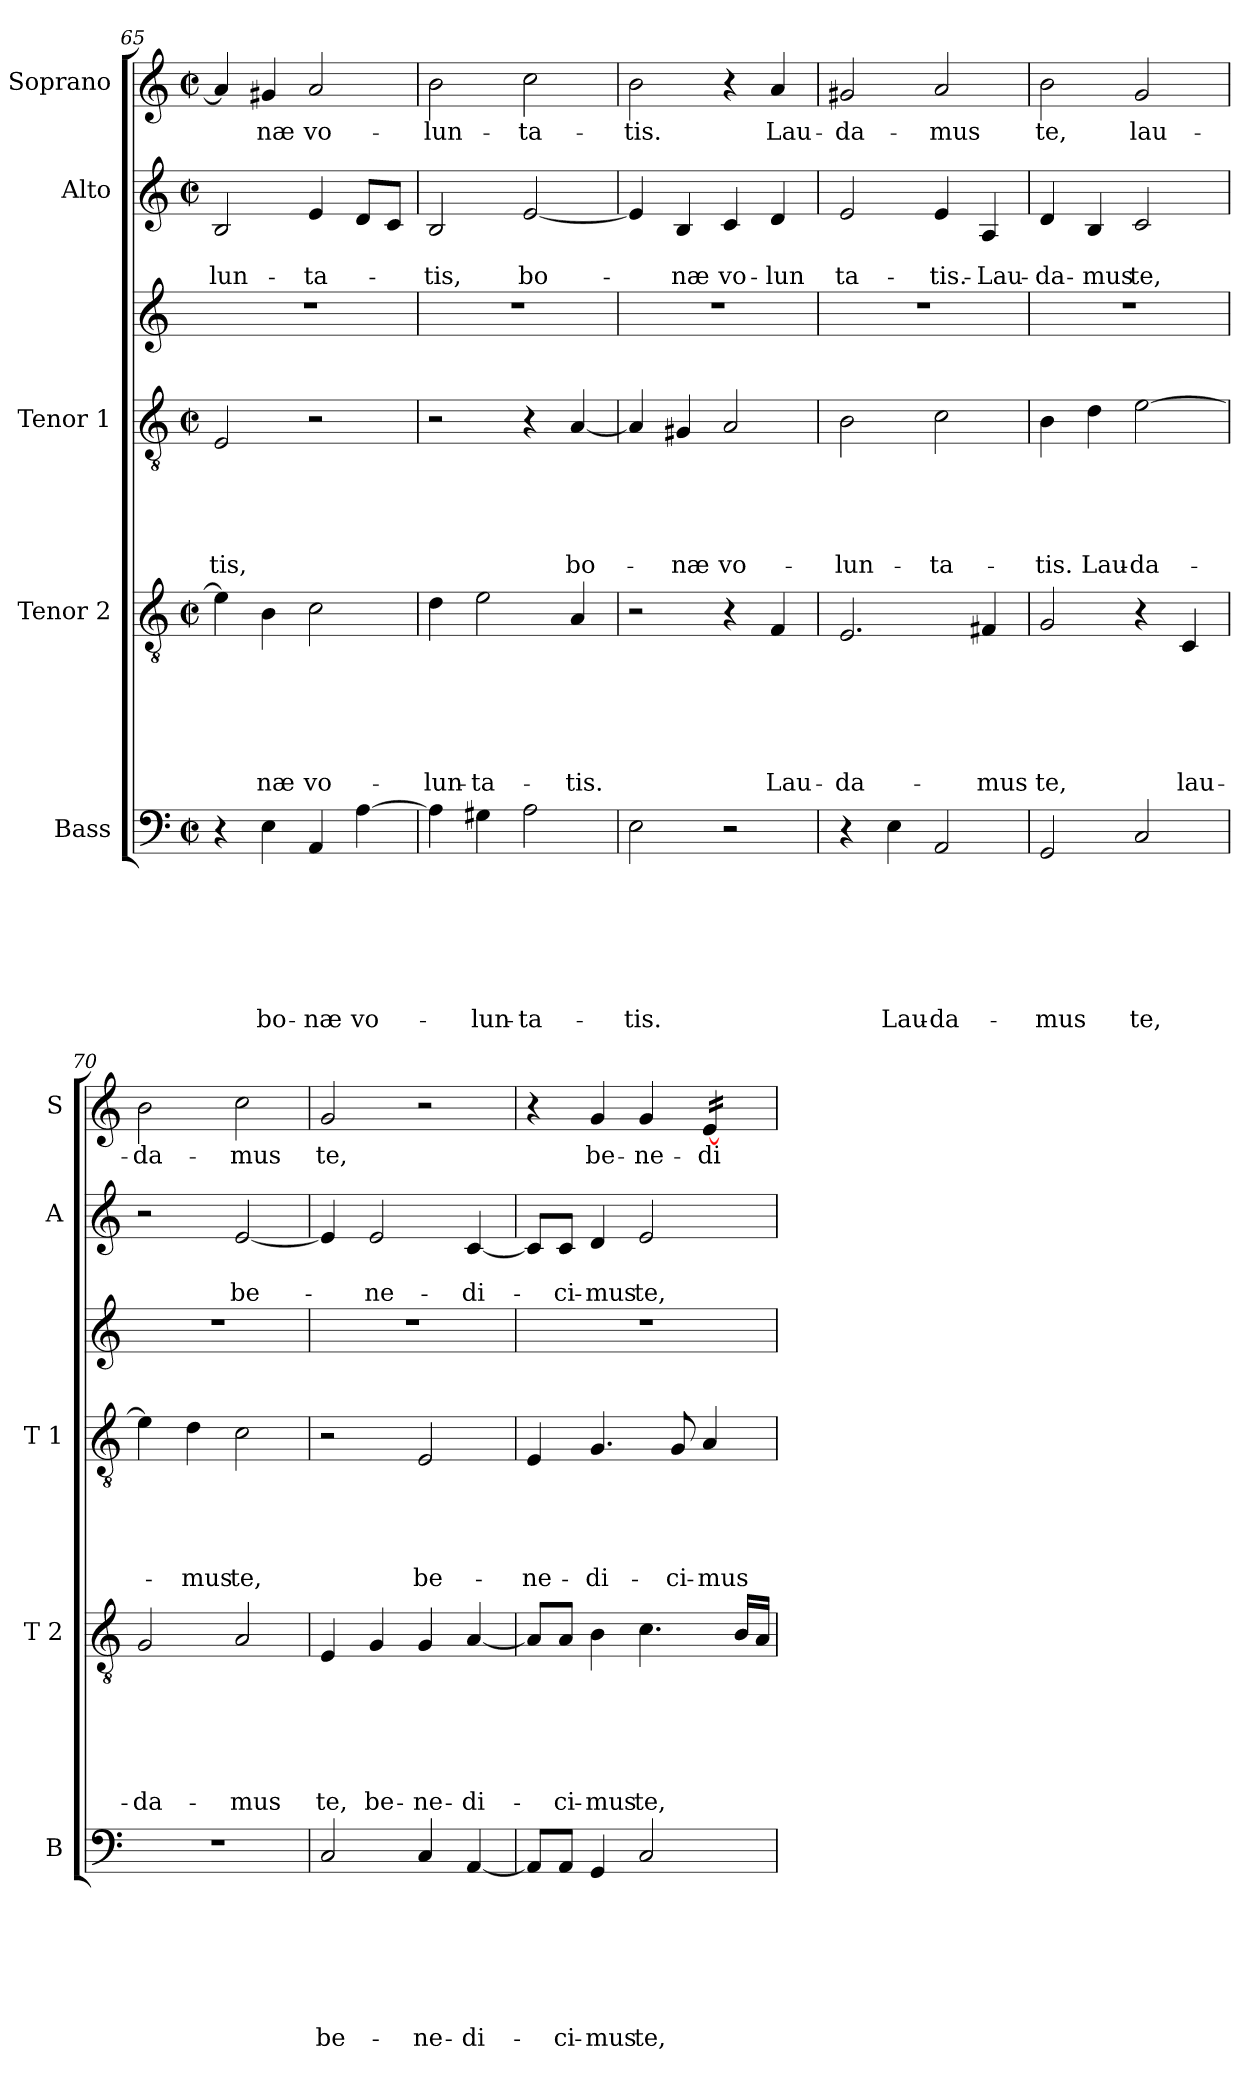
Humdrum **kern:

**kern	**text	**text	**text	**text	**text	**text	**text	**kern	**text	**text	**text	**text	**text	**text	**kern	**text	**text	**text	**text	**text	**kern	**kern	**text	**text	**kern	**text
*part6	*part6	*part6	*part6	*part6	*part6	*part6	*part6	*part5	*part5	*part5	*part5	*part5	*part5	*part5	*part4	*part4	*part4	*part4	*part4	*part4	*part3	*part2	*part2	*part2	*part1	*part1
*staff6	*staff6	*staff6	*staff6	*staff6	*staff6	*staff6	*staff6	*staff5	*staff5	*staff5	*staff5	*staff5	*staff5	*staff5	*staff4	*staff4	*staff4	*staff4	*staff4	*staff4	*staff3	*staff2	*staff2	*staff2	*staff1	*staff1
*I"Bass	*	*	*	*	*	*	*	*I"Tenor 2	*	*	*	*	*	*	*I"Tenor 1	*	*	*	*	*	*	*I"Alto	*	*	*I"Soprano	*
*I'B	*	*	*	*	*	*	*	*I'T 2	*	*	*	*	*	*	*I'T 1	*	*	*	*	*	*	*I'A	*	*	*I'S	*
*clefF4	*	*	*	*	*	*	*	*clefGv2	*	*	*	*	*	*	*clefGv2	*	*	*	*	*	*clefG2	*clefG2	*	*	*clefG2	*
*k[]	*	*	*	*	*	*	*	*k[]	*	*	*	*	*	*	*k[]	*	*	*	*	*	*k[]	*k[]	*	*	*k[]	*
*C:	*	*	*	*	*	*	*	*C:	*	*	*	*	*	*	*C:	*	*	*	*	*	*C:	*C:	*	*	*C:	*
*M2/2	*	*	*	*	*	*	*	*M2/2	*	*	*	*	*	*	*M2/2	*	*	*	*	*	*	*M2/2	*	*	*M2/2	*
*met(c|)	*	*	*	*	*	*	*	*met(c|)	*	*	*	*	*	*	*met(c|)	*	*	*	*	*	*	*met(c|)	*	*	*met(c|)	*
=65	=65	=65	=65	=65	=65	=65	=65	=65	=65	=65	=65	=65	=65	=65	=65	=65	=65	=65	=65	=65	=65	=65	=65	=65	=65	=65
!	!	!	!	!	!	!	!	!	!	!	!	!	!	!	!	!	!	!	!	!LO:LY:b	!	!	!	!LO:LY:b	!	!
4r	.	.	.	.	.	.	.	4e\]	.	.	.	.	.	.	2E/	.	.	.	.	-tis,	1r	2B/	.	-lun-	4a/]	.
!	!	!	!	!	!	!	!LO:LY:b	!	!	!	!	!	!	!LO:LY:b	!	!	!	!	!	!	!	!	!	!	!	!LO:LY:b
4E\	.	.	.	.	.	.	bo-	4B\	.	.	.	.	.	-næ	.	.	.	.	.	.	.	.	.	.	4g#X/	-næ
!	!	!	!	!	!	!	!LO:LY:b	!	!	!	!	!	!	!LO:LY:b	!	!	!	!	!	!	!	!	!	!LO:LY:b	!	!LO:LY:b
4AA/	.	.	.	.	.	.	-næ	2c\	.	.	.	.	.	vo-	2r	.	.	.	.	.	.	4e/	.	-ta-	2a/	vo-
!	!	!	!	!	!	!	!LO:LY:b	!	!	!	!	!	!	!	!	!	!	!	!	!	!	!	!	!	!	!
[>4A\	.	.	.	.	.	.	vo-	.	.	.	.	.	.	.	.	.	.	.	.	.	.	8d/L	.	.	.	.
.	.	.	.	.	.	.	.	.	.	.	.	.	.	.	.	.	.	.	.	.	.	8c/J	.	.	.	.
=66	=66	=66	=66	=66	=66	=66	=66	=66	=66	=66	=66	=66	=66	=66	=66	=66	=66	=66	=66	=66	=66	=66	=66	=66	=66	=66
!	!	!	!	!	!	!	!	!	!	!	!	!	!	!LO:LY:b	!	!	!	!	!	!	!	!	!	!LO:LY:b	!	!LO:LY:b
4A\]	.	.	.	.	.	.	.	4d\	.	.	.	.	.	-lun-	2r	.	.	.	.	.	1r	2B/	.	-tis,	2b\	-lun-
!	!	!	!	!	!	!	!LO:LY:b	!	!	!	!	!	!	!LO:LY:b	!	!	!	!	!	!	!	!	!	!	!	!
4G#X\	.	.	.	.	.	.	-lun-	2e\	.	.	.	.	.	-ta-	.	.	.	.	.	.	.	.	.	.	.	.
!	!	!	!	!	!	!	!LO:LY:b	!	!	!	!	!	!	!	!	!	!	!	!	!	!	!	!	!LO:LY:b	!	!LO:LY:b
2A\	.	.	.	.	.	.	-ta-	.	.	.	.	.	.	.	4r	.	.	.	.	.	.	[<2e/	.	bo-	2cc\	-ta-
!	!	!	!	!	!	!	!	!	!	!	!	!	!	!LO:LY:b	!	!	!	!	!	!LO:LY:b	!	!	!	!	!	!
.	.	.	.	.	.	.	.	4A/	.	.	.	.	.	-tis.	[<4A/	.	.	.	.	bo-	.	.	.	.	.	.
!!LO:LB:g=z
=67	=67	=67	=67	=67	=67	=67	=67	=67	=67	=67	=67	=67	=67	=67	=67	=67	=67	=67	=67	=67	=67	=67	=67	=67	=67	=67
!	!	!	!	!	!	!	!LO:LY:b	!	!	!	!	!	!	!	!	!	!	!	!	!	!	!	!	!	!	!LO:LY:b
2E\	.	.	.	.	.	.	-tis.	2r	.	.	.	.	.	.	4A/]	.	.	.	.	.	1r	4e/]	.	.	2b\	-tis.
!	!	!	!	!	!	!	!	!	!	!	!	!	!	!	!	!	!	!	!	!LO:LY:b	!	!	!	!LO:LY:b	!	!
.	.	.	.	.	.	.	.	.	.	.	.	.	.	.	4G#X/	.	.	.	.	-næ	.	4B/	.	-næ	.	.
!	!	!	!	!	!	!	!	!	!	!	!	!	!	!	!	!	!	!	!	!LO:LY:b	!	!	!	!LO:LY:b	!	!
2r	.	.	.	.	.	.	.	4r	.	.	.	.	.	.	2A/	.	.	.	.	vo-	.	4c/	.	vo-	4r	.
!	!	!	!	!	!	!	!	!	!	!	!	!	!	!LO:LY:b	!	!	!	!	!	!	!	!	!	!LO:LY:b	!	!LO:LY:b
.	.	.	.	.	.	.	.	4F/	.	.	.	.	.	Lau-	.	.	.	.	.	.	.	4d/	.	-lun	4a/	Lau-
=68	=68	=68	=68	=68	=68	=68	=68	=68	=68	=68	=68	=68	=68	=68	=68	=68	=68	=68	=68	=68	=68	=68	=68	=68	=68	=68
!	!	!	!	!	!	!	!	!	!	!	!	!	!	!LO:LY:b	!	!	!	!	!	!LO:LY:b	!	!	!	!LO:LY:b	!	!LO:LY:b
4r	.	.	.	.	.	.	.	2.E/	.	.	.	.	.	-da-	2B\	.	.	.	.	-lun-	1r	2e/	.	ta-	2g#X/	-da-
!	!	!	!	!	!	!	!LO:LY:b	!	!	!	!	!	!	!	!	!	!	!	!	!	!	!	!	!	!	!
4E\	.	.	.	.	.	.	Lau-	.	.	.	.	.	.	.	.	.	.	.	.	.	.	.	.	.	.	.
!	!	!	!	!	!	!	!LO:LY:b	!	!	!	!	!	!	!	!	!	!	!	!	!LO:LY:b	!	!	!	!LO:LY:b	!	!LO:LY:b
2AA/	.	.	.	.	.	.	-da-	.	.	.	.	.	.	.	2c\	.	.	.	.	-ta-	.	4e/	.	-tis.-	2a/	-mus
!	!	!	!	!	!	!	!	!	!	!	!	!	!	!LO:LY:b	!	!	!	!	!	!	!	!	!	!LO:LY:b	!	!
.	.	.	.	.	.	.	.	4F#X/	.	.	.	.	.	-mus	.	.	.	.	.	.	.	4A/	.	-Lau-	.	.
=69	=69	=69	=69	=69	=69	=69	=69	=69	=69	=69	=69	=69	=69	=69	=69	=69	=69	=69	=69	=69	=69	=69	=69	=69	=69	=69
!	!	!	!	!	!	!	!LO:LY:b	!	!	!	!	!	!	!LO:LY:b	!	!	!	!	!	!LO:LY:b	!	!	!	!LO:LY:b	!	!LO:LY:b
2GG/	.	.	.	.	.	.	-mus	2G/	.	.	.	.	.	te,	4B\	.	.	.	.	-tis.	1r	4d/	.	-da-	2b\	te,
!	!	!	!	!	!	!	!	!	!	!	!	!	!	!	!	!	!	!	!	!LO:LY:b	!	!	!	!LO:LY:b	!	!
.	.	.	.	.	.	.	.	.	.	.	.	.	.	.	4d\	.	.	.	.	Lau-	.	4B/	.	-mus	.	.
!	!	!	!	!	!	!	!LO:LY:b	!	!	!	!	!	!	!	!	!	!	!	!	!LO:LY:b	!	!	!	!LO:LY:b	!	!LO:LY:b
2C/	.	.	.	.	.	.	te,	4r	.	.	.	.	.	.	[>2e\	.	.	.	.	-da-	.	2c/	.	te,	2g/	lau-
!	!	!	!	!	!	!	!	!	!	!	!	!	!	!LO:LY:b	!	!	!	!	!	!	!	!	!	!	!	!
.	.	.	.	.	.	.	.	4C/	.	.	.	.	.	lau-	.	.	.	.	.	.	.	.	.	.	.	.
=70	=70	=70	=70	=70	=70	=70	=70	=70	=70	=70	=70	=70	=70	=70	=70	=70	=70	=70	=70	=70	=70	=70	=70	=70	=70	=70
!	!	!	!	!	!	!	!	!	!	!	!	!	!	!LO:LY:b	!	!	!	!	!	!	!	!	!	!	!	!LO:LY:b
1r	.	.	.	.	.	.	.	2G/	.	.	.	.	.	-da-	4e\]	.	.	.	.	.	1r	2r	.	.	2b\	-da-
!	!	!	!	!	!	!	!	!	!	!	!	!	!	!	!	!	!	!	!	!LO:LY:b	!	!	!	!	!	!
.	.	.	.	.	.	.	.	.	.	.	.	.	.	.	4d\	.	.	.	.	-mus	.	.	.	.	.	.
!	!	!	!	!	!	!	!	!	!	!	!	!	!	!LO:LY:b	!	!	!	!	!	!LO:LY:b	!	!	!	!LO:LY:b	!	!LO:LY:b
.	.	.	.	.	.	.	.	2A/	.	.	.	.	.	-mus	2c\	.	.	.	.	te,	.	[<2e/	.	be-	2cc\	-mus
=71	=71	=71	=71	=71	=71	=71	=71	=71	=71	=71	=71	=71	=71	=71	=71	=71	=71	=71	=71	=71	=71	=71	=71	=71	=71	=71
!	!	!	!	!	!	!	!LO:LY:b	!	!	!	!	!	!	!LO:LY:b	!	!	!	!	!	!	!	!	!	!	!	!LO:LY:b
2C/	.	.	.	.	.	.	be-	4E/	.	.	.	.	.	te,	2r	.	.	.	.	.	1r	4e/]	.	.	2g/	te,
!	!	!	!	!	!	!	!	!	!	!	!	!	!	!LO:LY:b	!	!	!	!	!	!	!	!	!	!LO:LY:b	!	!
.	.	.	.	.	.	.	.	4G/	.	.	.	.	.	be-	.	.	.	.	.	.	.	2e/	.	-ne-	.	.
!	!	!	!	!	!	!	!LO:LY:b	!	!	!	!	!	!	!LO:LY:b	!	!	!	!	!	!LO:LY:b	!	!	!	!	!	!
4C/	.	.	.	.	.	.	-ne-	4G/	.	.	.	.	.	-ne-	2E/	.	.	.	.	be-	.	.	.	.	2r	.
!	!	!	!	!	!	!	!LO:LY:b	!	!	!	!	!	!	!LO:LY:b	!	!	!	!	!	!	!	!	!	!LO:LY:b	!	!
[<4AA/	.	.	.	.	.	.	-di-	[<4A/	.	.	.	.	.	-di-	.	.	.	.	.	.	.	[<4c/	.	-di-	.	.
=72	=72	=72	=72	=72	=72	=72	=72	=72	=72	=72	=72	=72	=72	=72	=72	=72	=72	=72	=72	=72	=72	=72	=72	=72	=72	=72
!	!	!	!	!	!	!	!	!	!	!	!	!	!	!	!	!	!	!	!	!LO:LY:b	!	!	!	!	!	!
8AA/L]	.	.	.	.	.	.	.	8A/L]	.	.	.	.	.	.	4E/	.	.	.	.	-ne-	1r	8c/L]	.	.	4r	.
!	!	!	!	!	!	!	!LO:LY:b	!	!	!	!	!	!	!LO:LY:b	!	!	!	!	!	!	!	!	!	!LO:LY:b	!	!
8AA/J	.	.	.	.	.	.	-ci-	8A/J	.	.	.	.	.	-ci-	.	.	.	.	.	.	.	8c/J	.	-ci-	.	.
!	!	!	!	!	!	!	!LO:LY:b	!	!	!	!	!	!	!LO:LY:b	!	!	!	!	!	!LO:LY:b	!	!	!	!LO:LY:b	!	!LO:LY:b
4GG/	.	.	.	.	.	.	-mus	4B\	.	.	.	.	.	-mus	4.G/	.	.	.	.	-di-	.	4d/	.	-mus	4g/	be-
!	!	!	!	!	!	!	!LO:LY:b	!	!	!	!	!	!	!LO:LY:b	!	!	!	!	!	!	!	!	!	!LO:LY:b	!	!LO:LY:b
2C/	.	.	.	.	.	.	te,	4.c\	.	.	.	.	.	te,	.	.	.	.	.	.	.	2e/	.	te,	4g/	-ne-
!	!	!	!	!	!	!	!	!	!	!	!	!	!	!	!	!	!	!	!	!LO:LY:b	!	!	!	!	!	!
.	.	.	.	.	.	.	.	.	.	.	.	.	.	.	8G/	.	.	.	.	-ci-	.	.	.	.	.	.
!	!	!	!	!	!	!	!	!	!	!	!	!	!	!	!	!	!	!	!	!LO:LY:b	!	!	!	!	!	!LO:LY:b
*	*	*	*	*	*	*	*	*	*	*	*	*	*	*	*	*	*	*	*	*	*	*	*	*	*tremolo	*
.	.	.	.	.	.	.	.	.	.	.	.	.	.	.	4A/	.	.	.	.	-mus	.	.	.	.	[>16e/LL	-di-
.	.	.	.	.	.	.	.	.	.	.	.	.	.	.	.	.	.	.	.	.	.	.	.	.	16e/	.
.	.	.	.	.	.	.	.	16B/LL	.	.	.	.	.	.	.	.	.	.	.	.	.	.	.	.	16e/	.
.	.	.	.	.	.	.	.	16A/JJ	.	.	.	.	.	.	.	.	.	.	.	.	.	.	.	.	16e/JJ	.
*	*	*	*	*	*	*	*	*	*	*	*	*	*	*	*	*	*	*	*	*	*	*	*	*	*Xtremolo	*
=	=	=	=	=	=	=	=	=	=	=	=	=	=	=	=	=	=	=	=	=	=	=	=	=	=	=
*-	*-	*-	*-	*-	*-	*-	*-	*-	*-	*-	*-	*-	*-	*-	*-	*-	*-	*-	*-	*-	*-	*-	*-	*-	*-	*-
